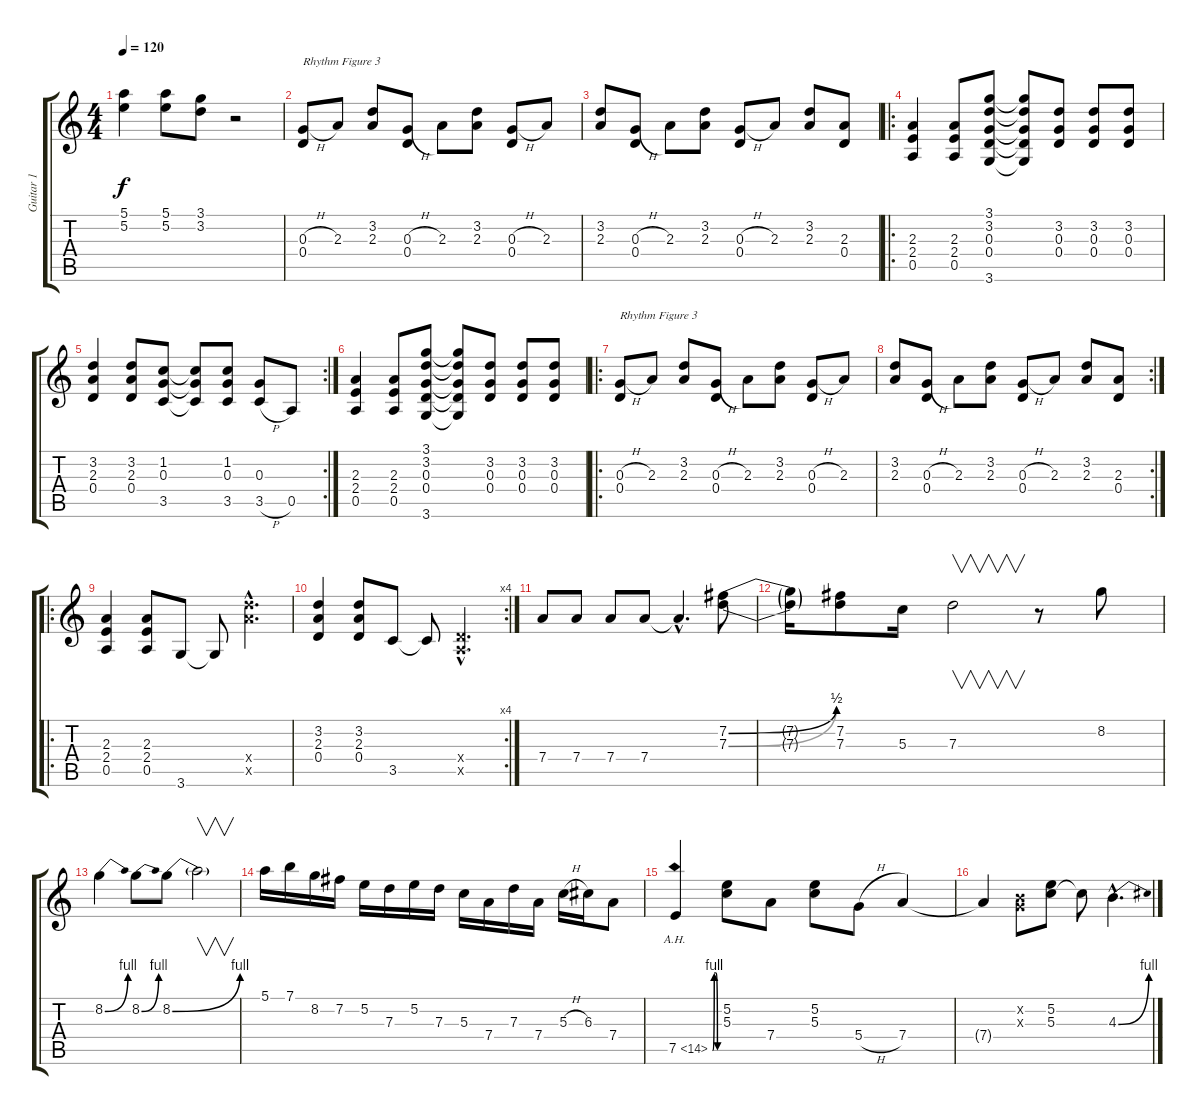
\track ("Guitar 1" "Guitar 1") {instrument overdrivenguitar}
\staff {score tabs}
\tuning (E4 B3 G3 D3 A2 E2) {hide}
\ts (4 4)
\tempo 120
\clef g2
\ks c
(5.1 5.2).4{dy f} (5.1 5.2).8 (3.1 3.2).8 r.2 |
(0.3{h} 0.4).8{txt "Rhythm Figure 3"} 2.3.8 (3.2 2.3).8 (0.3{h} 0.4).8 2.3.8 (3.2 2.3).8 (0.3{h} 0.4).8 2.3.8 |
(3.2 2.3).8 (0.3{h} 0.4).8 2.3.8 (3.2 2.3).8 (0.3{h} 0.4).8 2.3.8 (3.2 2.3).8 (2.3 0.4).8 |
\ro
(2.3 2.4 0.5).4 (2.3 2.4 0.5).8 (3.1 3.2 0.3 0.4 3.6).8 (3.1{t} 3.2{t} 0.3{t} 0.4{t} 3.6{t}).8 (3.2 0.3 0.4).8 (3.2 0.3 0.4).8 (3.2 0.3 0.4).8 |
\rc 2
(3.2 2.3 0.4).4 (3.2 2.3 0.4).8 (1.2 0.3 3.5).8 (1.2{t} 0.3{t} 3.5{t}).8 (1.2 0.3 3.5).8 (0.3 3.5{h}).8 0.5.8 |
(2.3 2.4 0.5).4 (2.3 2.4 0.5).8 (3.1 3.2 0.3 0.4 3.6).8 (3.1{t} 3.2{t} 0.3{t} 0.4{t} 3.6{t}).8 (3.2 0.3 0.4).8 (3.2 0.3 0.4).8 (3.2 0.3 0.4).8 |
\ro
(0.3{h} 0.4).8{txt "Rhythm Figure 3"} 2.3.8 (3.2 2.3).8 (0.3{h} 0.4).8 2.3.8 (3.2 2.3).8 (0.3{h} 0.4).8 2.3.8 |
\rc 2
(3.2 2.3).8 (0.3{h} 0.4).8 2.3.8 (3.2 2.3).8 (0.3{h} 0.4).8 2.3.8 (3.2 2.3).8 (2.3 0.4).8 |
\ro
(2.3 2.4 0.5).4 (2.3 2.4 0.5).8 3.6.8 3.6{t}.8 (12.4{hac x} 12.5{hac x}).4{d} |
\rc 4
(3.2 2.3 0.4).4 (3.2 2.3 0.4).8 3.5.8 3.5{t}.8 (0.4{hac x} 0.5{hac x}).4{d} |
7.4.8 7.4.8 7.4.8 7.4.8 7.4{hac t}.4{d} (7.2{be (bend 0 0 60 2)} 7.3{be (bend 0 0 60 2)}).8 |
(7.2{t} 7.3{t}).16 (7.2 7.3).8 5.3.16 7.3.2{v} r.8 8.2.8 |
8.2{be (bend 0 0 60 4)}.4 8.2{be (bend 0 0 60 4)}.8 8.2{be (bend 0 0 60 4)}.8 8.2{t}.2{v} |
5.1.16 7.1.16 8.2.16 7.2.16 5.2.16 7.3.16 5.2.16 7.3.16 5.3.16 7.4.16 7.3.16 7.4.16 5.3{h}.16 6.3.16 7.4.8 |
7.5{be (custom 0 0 15 4 30 4 45 0 60 0) ah 7}.4 (5.2 5.3).8 7.4.8 (5.2 5.3).8 5.4{h}.8 7.4.4 |
7.4{t}.4 (0.2{x} 0.3{x}).8 (5.2 5.3).8 5.3{t}.8 4.3{be (bend 0 0 60 4) hac}.4{d}
